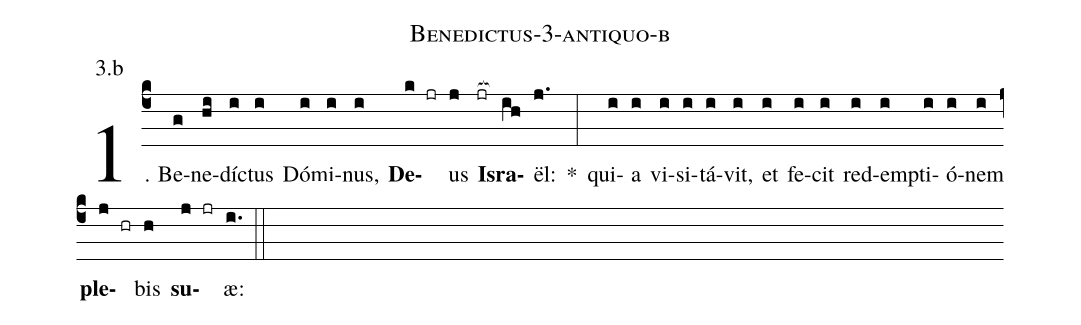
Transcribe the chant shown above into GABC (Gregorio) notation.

name: Benedictus-3-antiquo-b;
annotation: 3.b;
%%
(c4)1. Be(g)ne(hi)díc(i)tus(i) Dó(i)mi(i)nus,(i) <b>De</b>(k jr)us(j) <b>Is</b>(jr[ocb:1{])<b>ra</b>(ih[ocb:0}])ël:(j.) *(:) qui(i)a(i) vi(i)si(i)tá(i)vit,(i) et(i) fe(i)cit(i) red(i)emp(i)ti(i)ó(i)nem(i) <b>ple</b>(j hr)bis(h) <b>su</b>(j jr)æ:(i.) (::)
